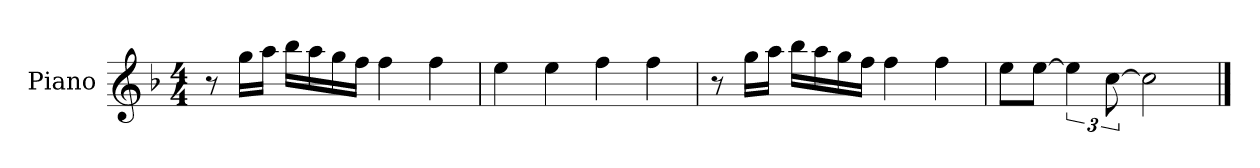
**kern
*part1
*staff1
*I"Piano
*I'P-no
*clefG2
*k[b-]
*M4/4
*MM90
=1
8r
16gg\LL
16aa\JJ
16bb-\LL
16aa\
16gg\
16ff\JJ
4ff\
4ff\
=2
4ee\
4ee\
4ff\
4ff\
=3
8r
16gg\LL
16aa\JJ
16bb-\LL
16aa\
16gg\
16ff\JJ
4ff\
4ff\
=4
8ee\L
[8ee\J
6ee\]
[12cc\
2cc\]
==
*-
